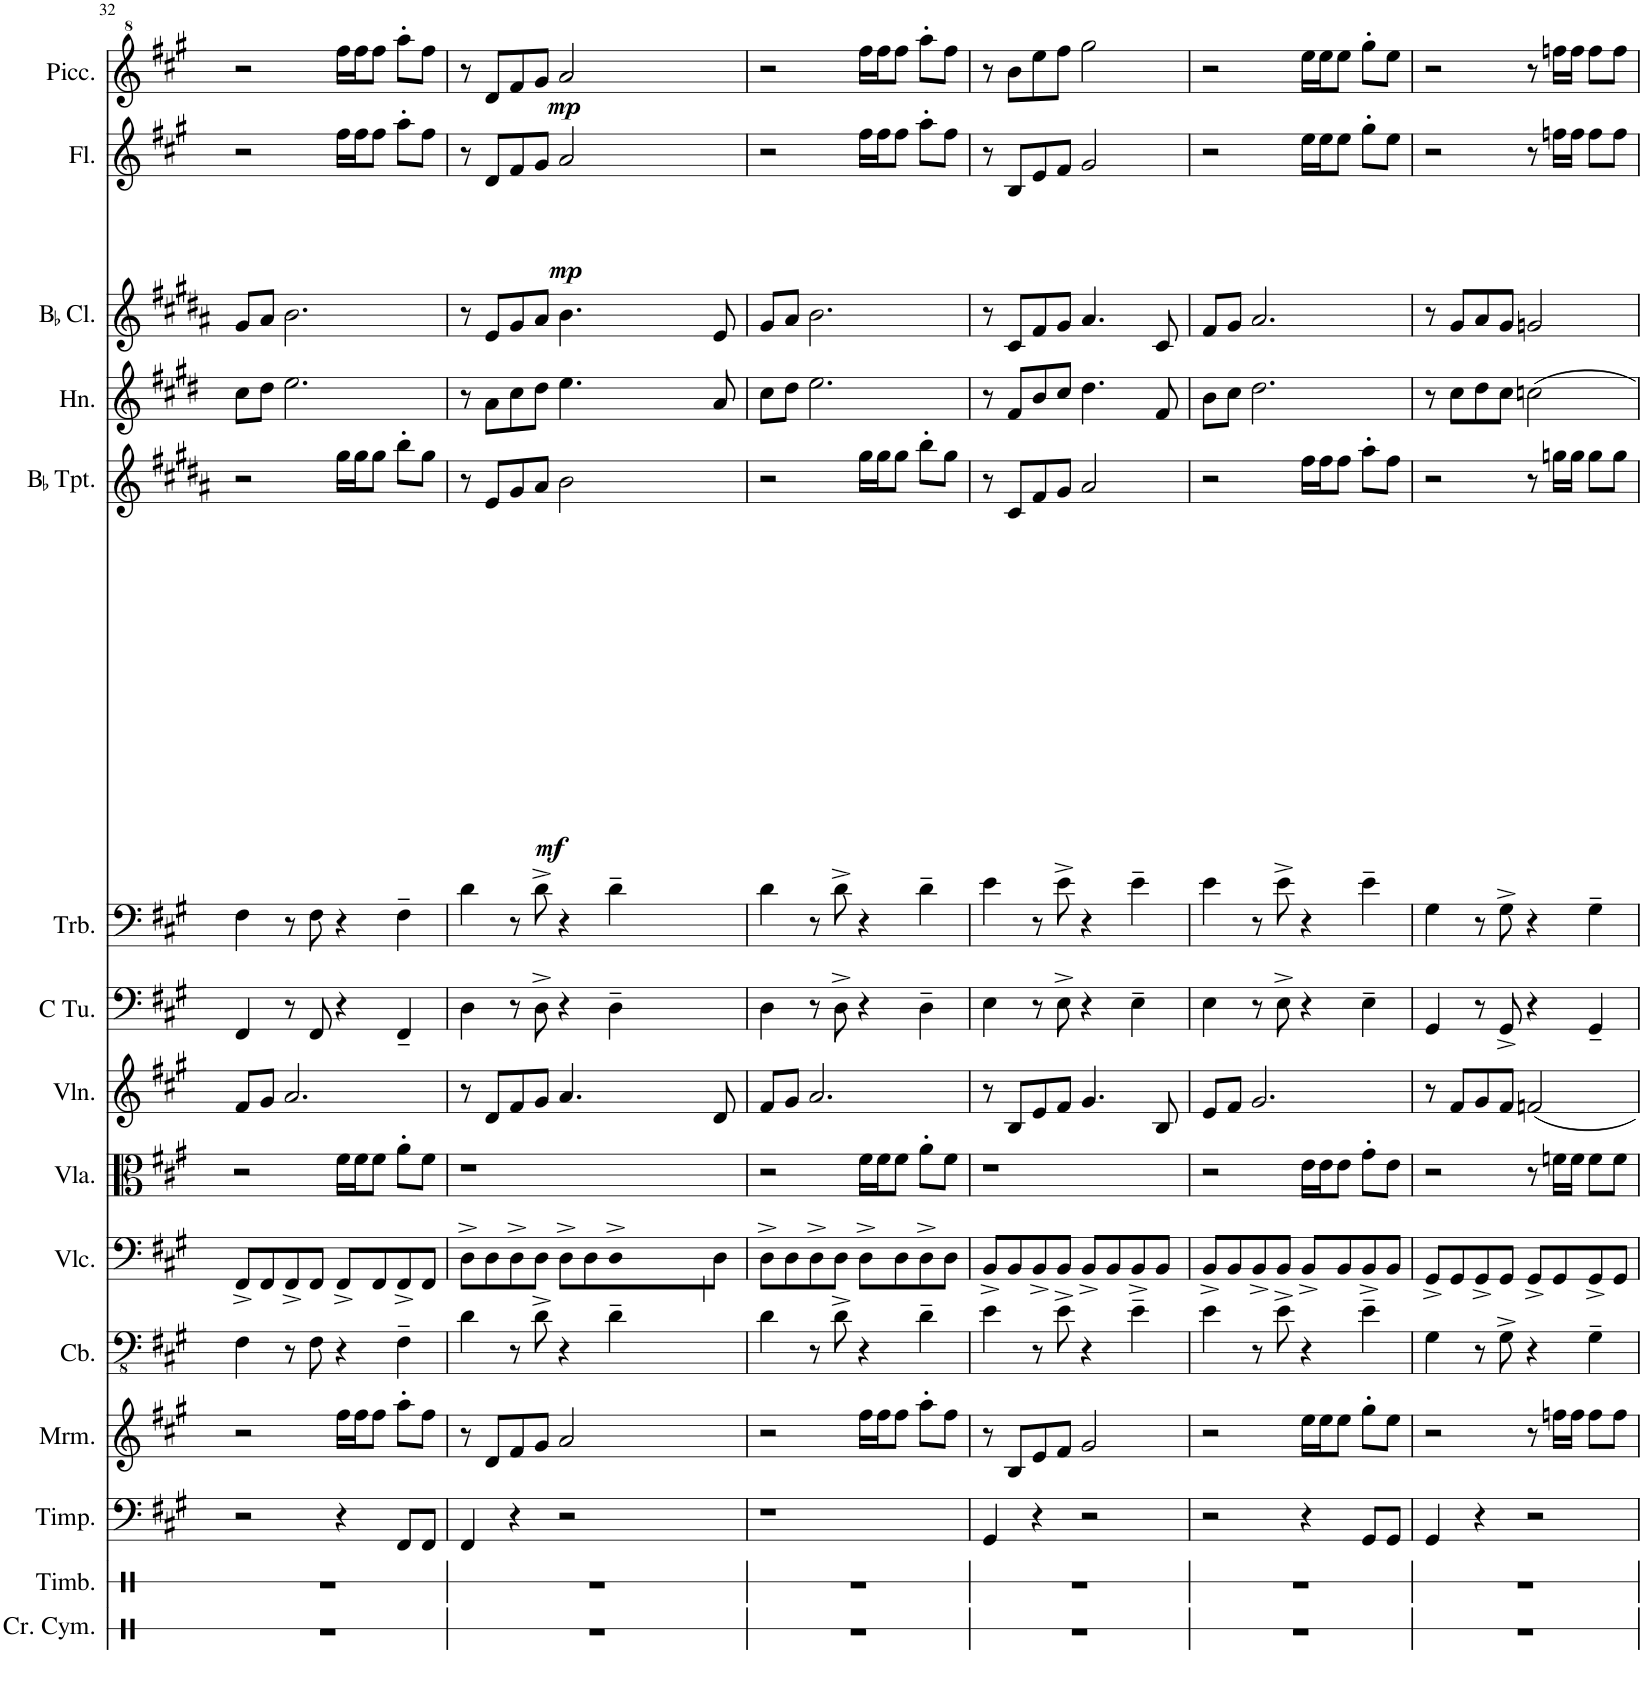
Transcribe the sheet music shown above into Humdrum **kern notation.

**kern	**kern	**kern	**kern	**kern	**kern	**kern	**kern	**kern	**kern	**kern	**dynam	**kern	**kern	**kern	**dynam	**kern	**dynam
*part15	*part14	*part13	*part12	*part11	*part10	*part9	*part8	*part7	*part6	*part5	*part5	*part4	*part3	*part2	*part2	*part1	*part1
*staff15	*staff14	*staff13	*staff12	*staff11	*staff10	*staff9	*staff8	*staff7	*staff6	*staff5	*staff5	*staff4	*staff3	*staff2	*staff2	*staff1	*staff1
*I"Crash Cymbal	*I"Timbales	*I"Timpani	*I"Marimba	*I"Double Bass	*I"Violoncello	*I"Viola	*I"Violin	*I"C Tuba	*I"Trombone	*I"BaccidentalFlat Trumpet	*	*I"Horn	*I"BaccidentalFlat Clarinet	*I"Flute	*	*I"Piccolo	*
*I'Cr. Cym.	*I'Timb.	*I'Timp.	*I'Mrm.	*	*I'Vlc.	*I'Vla.	*I'Vln.	*I'C Tu.	*I'Trb.	*I'BaccidentalFlat Tpt.	*	*I'Hn.	*I'BaccidentalFlat Cl.	*I'Fl.	*	*I'Picc.	*
!!LO:PB:g=z
*clefX	*clefX	*clefF4	*clefG2	*clefFv4	*clefF4	*clefC3	*clefG2	*clefF4	*clefF4	*clefG2	*	*clefG2	*clefG2	*clefG2	*	*clefG^2	*
*	*	*	*	*Trd7c12	*	*	*	*	*	*Trd1c2	*	*Trd4c7	*Trd1c2	*	*	*Trd-7c-12	*
*k[]	*k[]	*k[f#c#g#]	*k[f#c#g#]	*k[f#c#g#]	*k[f#c#g#]	*k[f#c#g#]	*k[f#c#g#]	*k[f#c#g#]	*k[f#c#g#]	*k[f#c#g#d#a#]	*	*k[f#c#g#d#]	*k[f#c#g#d#a#]	*k[f#c#g#]	*	*k[f#c#g#]	*
*M4/4	*M4/4	*M4/4	*M4/4	*M4/4	*M4/4	*M4/4	*M4/4	*M4/4	*M4/4	*M4/4	*	*M4/4	*M4/4	*M4/4	*	*M4/4	*
=32	=32	=32	=32	=32	=32	=32	=32	=32	=32	=32	=32	=32	=32	=32	=32	=32	=32
1r	1r	2r	2r	4FF#\	8FF#^/L	2r	8f#/L	4FF#/	4F#\	2r	.	8cc#\L	8g#/L	2r	.	2r	.
.	.	.	.	.	8FF#/	.	8g#/J	.	.	.	.	8dd#\J	8a#/J	.	.	.	.
.	.	.	.	8r	8FF#^/	.	2.a/	8r	8r	.	.	2.ee\	2.b\	.	.	.	.
.	.	.	.	8FF#\	8FF#/J	.	.	8FF#/	8F#\	.	.	.	.	.	.	.	.
!	!	!	!	!	!	!	!	!	!	!	!LO:DY:b	!	!	!	!LO:DY:b	!	!LO:DY:b
.	.	4r	16ff#\LL	4r	8FF#^/L	16f#\LL	.	4r	4r	16gg#\LL	mf	.	.	16ff#\LL	mp	16fff#\LL	mp
.	.	.	16ff#\J	.	.	16f#\J	.	.	.	16gg#\J	.	.	.	16ff#\J	.	16fff#\J	.
.	.	.	8ff#\J	.	8FF#/	8f#\J	.	.	.	8gg#\J	.	.	.	8ff#\J	.	8fff#\J	.
.	.	8FF#/L	8aa'\L	4FF#~\	8FF#^/	8a'\L	.	4FF#~/	4F#~\	8bb'\L	.	.	.	8aa'\L	.	8aaa'\L	.
.	.	8FF#/J	8ff#\J	.	8FF#/J	8f#\J	.	.	.	8gg#\J	.	.	.	8ff#\J	.	8fff#\J	.
=33	=33	=33	=33	=33	=33	=33	=33	=33	=33	=33	=33	=33	=33	=33	=33	=33	=33
1r	1r	4FF#/	8r	4D\	8D^\L	1r	8r	4D\	4d\	8r	.	8r	8r	8r	.	8r	.
.	.	.	8d/L	.	8D\	.	8d/L	.	.	8e/L	.	8a\L	8e/L	8d/L	.	8dd/L	.
.	.	4r	8f#/	8r	8D^\	.	8f#/	8r	8r	8g#/	.	8cc#\	8g#/	8f#/	.	8ff#/	.
.	.	.	8g#/J	8D^\	8D\J	.	8g#/J	8D^\	8d^\	8a#/J	.	8dd#\J	8a#/J	8g#/J	.	8gg#/J	.
.	.	2r	2a/	4r	8D^\L	.	4.a/	4r	4r	2b\	.	4.ee\	4.b\	2a/	.	2aa/	.
.	.	.	.	.	8D\	.	.	.	.	.	.	.	.	.	.	.	.
.	.	.	.	4D~\	8D^\	.	.	4D~\	4d~\	.	.	.	.	.	.	.	.
.	.	.	.	.	8D\J	.	8d/	.	.	.	.	8a/	8e/	.	.	.	.
=34	=34	=34	=34	=34	=34	=34	=34	=34	=34	=34	=34	=34	=34	=34	=34	=34	=34
1r	1r	1r	2r	4D\	8D^\L	2r	8f#/L	4D\	4d\	2r	.	8cc#\L	8g#/L	2r	.	2r	.
.	.	.	.	.	8D\	.	8g#/J	.	.	.	.	8dd#\J	8a#/J	.	.	.	.
.	.	.	.	8r	8D^\	.	2.a/	8r	8r	.	.	2.ee\	2.b\	.	.	.	.
.	.	.	.	8D^\	8D\J	.	.	8D^\	8d^\	.	.	.	.	.	.	.	.
.	.	.	16ff#\LL	4r	8D^\L	16f#\LL	.	4r	4r	16gg#\LL	.	.	.	16ff#\LL	.	16fff#\LL	.
.	.	.	16ff#\J	.	.	16f#\J	.	.	.	16gg#\J	.	.	.	16ff#\J	.	16fff#\J	.
.	.	.	8ff#\J	.	8D\	8f#\J	.	.	.	8gg#\J	.	.	.	8ff#\J	.	8fff#\J	.
.	.	.	8aa'\L	4D~\	8D^\	8a'\L	.	4D~\	4d~\	8bb'\L	.	.	.	8aa'\L	.	8aaa'\L	.
.	.	.	8ff#\J	.	8D\J	8f#\J	.	.	.	8gg#\J	.	.	.	8ff#\J	.	8fff#\J	.
=35	=35	=35	=35	=35	=35	=35	=35	=35	=35	=35	=35	=35	=35	=35	=35	=35	=35
1r	1r	4GG#/	8r	4E\	8BB^/L	1r	8r	4E\	4e\	8r	.	8r	8r	8r	.	8r	.
.	.	.	8B/L	.	8BB/	.	8B/L	.	.	8c#/L	.	8f#/L	8c#/L	8B/L	.	8bb\L	.
.	.	4r	8e/	8r	8BB^/	.	8e/	8r	8r	8f#/	.	8b/	8f#/	8e/	.	8eee\	.
.	.	.	8f#/J	8E^\	8BB/J	.	8f#/J	8E^\	8e^\	8g#/J	.	8cc#/J	8g#/J	8f#/J	.	8fff#\J	.
.	.	2r	2g#/	4r	8BB^/L	.	4.g#/	4r	4r	2a#/	.	4.dd#\	4.a#/	2g#/	.	2ggg#\	.
.	.	.	.	.	8BB/	.	.	.	.	.	.	.	.	.	.	.	.
.	.	.	.	4E~\	8BB^/	.	.	4E~\	4e~\	.	.	.	.	.	.	.	.
.	.	.	.	.	8BB/J	.	8B/	.	.	.	.	8f#/	8c#/	.	.	.	.
=36	=36	=36	=36	=36	=36	=36	=36	=36	=36	=36	=36	=36	=36	=36	=36	=36	=36
1r	1r	2r	2r	4E\	8BB^/L	2r	8e/L	4E\	4e\	2r	.	8b\L	8f#/L	2r	.	2r	.
.	.	.	.	.	8BB/	.	8f#/J	.	.	.	.	8cc#\J	8g#/J	.	.	.	.
.	.	.	.	8r	8BB^/	.	2.g#/	8r	8r	.	.	2.dd#\	2.a#/	.	.	.	.
.	.	.	.	8E^\	8BB/J	.	.	8E^\	8e^\	.	.	.	.	.	.	.	.
.	.	4r	16ee\LL	4r	8BB^/L	16e\LL	.	4r	4r	16ff#\LL	.	.	.	16ee\LL	.	16eee\LL	.
.	.	.	16ee\J	.	.	16e\J	.	.	.	16ff#\J	.	.	.	16ee\J	.	16eee\J	.
.	.	.	8ee\J	.	8BB/	8e\J	.	.	.	8ff#\J	.	.	.	8ee\J	.	8eee\J	.
.	.	8GG#/L	8gg#'\L	4E~\	8BB^/	8g#'\L	.	4E~\	4e~\	8aa#'\L	.	.	.	8gg#'\L	.	8ggg#'\L	.
.	.	8GG#/J	8ee\J	.	8BB/J	8e\J	.	.	.	8ff#\J	.	.	.	8ee\J	.	8eee\J	.
=37	=37	=37	=37	=37	=37	=37	=37	=37	=37	=37	=37	=37	=37	=37	=37	=37	=37
1r	1r	4GG#/	2r	4GG#\	8GG#^/L	2r	8r	4GG#/	4G#\	2r	.	8r	8r	2r	.	2r	.
.	.	.	.	.	8GG#/	.	8f#/L	.	.	.	.	8cc#\L	8g#/L	.	.	.	.
.	.	4r	.	8r	8GG#^/	.	8g#/	8r	8r	.	.	8dd#\	8a#/	.	.	.	.
.	.	.	.	8GG#^\	8GG#/J	.	8f#/J	8GG#^/	8G#^\	.	.	8cc#\J	8g#/J	.	.	.	.
.	.	2r	8r	4r	8GG#^/L	8r	2fn/	4r	4r	8r	.	2ccn\	2gn/	8r	.	8r	.
.	.	.	16ffn\LL	.	8GG#/	16fn\LL	.	.	.	16ggn\LL	.	.	.	16ffn\LL	.	16fffn\LL	.
.	.	.	16ff\JJ	.	.	16f\JJ	.	.	.	16gg\JJ	.	.	.	16ff\JJ	.	16fff\JJ	.
.	.	.	8ff\L	4GG#~\	8GG#^/	8f\L	.	4GG#~/	4G#~\	8gg\L	.	.	.	8ff\L	.	8fff\L	.
.	.	.	8ff\J	.	8GG#/J	8f\J	.	.	.	8gg\J	.	.	.	8ff\J	.	8fff\J	.
=	=	=	=	=	=	=	=	=	=	=	=	=	=	=	=	=	=
*-	*-	*-	*-	*-	*-	*-	*-	*-	*-	*-	*-	*-	*-	*-	*-	*-	*-
